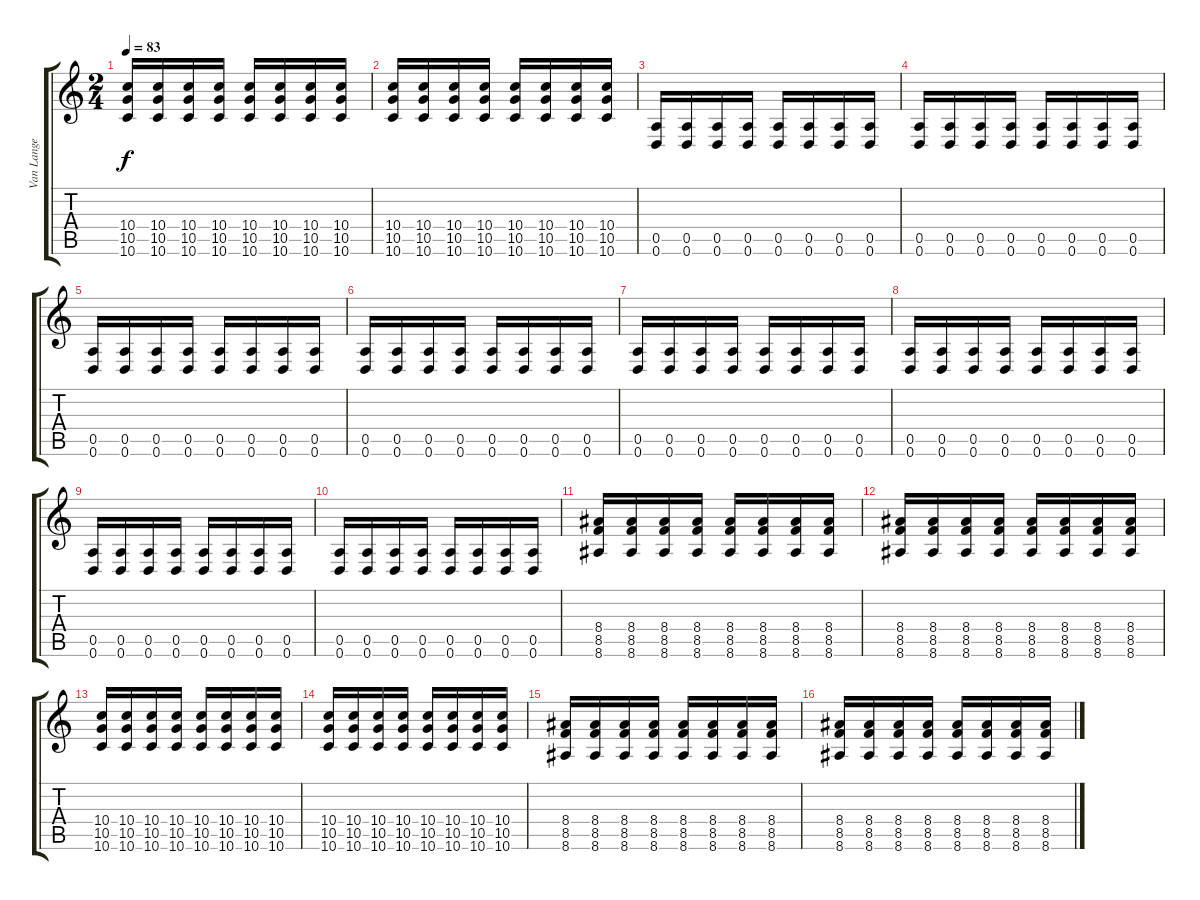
\track ("Van Lange" "Van Lange") {instrument distortionguitar}
\staff {score tabs}
\tuning (E4 B3 G3 D3 A2 D2) {hide}
\ts (2 4)
\tempo 83
\clef g2
\ks c
(10.4 10.5 10.6).16{dy f} (10.4 10.5 10.6).16 (10.4 10.5 10.6).16 (10.4 10.5 10.6).16 (10.4 10.5 10.6).16 (10.4 10.5 10.6).16 (10.4 10.5 10.6).16 (10.4 10.5 10.6).16 |
(10.4 10.5 10.6).16 (10.4 10.5 10.6).16 (10.4 10.5 10.6).16 (10.4 10.5 10.6).16 (10.4 10.5 10.6).16 (10.4 10.5 10.6).16 (10.4 10.5 10.6).16 (10.4 10.5 10.6).16 |
(0.5 0.6).16 (0.5 0.6).16 (0.5 0.6).16 (0.5 0.6).16 (0.5 0.6).16 (0.5 0.6).16 (0.5 0.6).16 (0.5 0.6).16 |
(0.5 0.6).16 (0.5 0.6).16 (0.5 0.6).16 (0.5 0.6).16 (0.5 0.6).16 (0.5 0.6).16 (0.5 0.6).16 (0.5 0.6).16 |
(0.5 0.6).16 (0.5 0.6).16 (0.5 0.6).16 (0.5 0.6).16 (0.5 0.6).16 (0.5 0.6).16 (0.5 0.6).16 (0.5 0.6).16 |
(0.5 0.6).16 (0.5 0.6).16 (0.5 0.6).16 (0.5 0.6).16 (0.5 0.6).16 (0.5 0.6).16 (0.5 0.6).16 (0.5 0.6).16 |
(0.5 0.6).16 (0.5 0.6).16 (0.5 0.6).16 (0.5 0.6).16 (0.5 0.6).16 (0.5 0.6).16 (0.5 0.6).16 (0.5 0.6).16 |
(0.5 0.6).16 (0.5 0.6).16 (0.5 0.6).16 (0.5 0.6).16 (0.5 0.6).16 (0.5 0.6).16 (0.5 0.6).16 (0.5 0.6).16 |
(0.5 0.6).16 (0.5 0.6).16 (0.5 0.6).16 (0.5 0.6).16 (0.5 0.6).16 (0.5 0.6).16 (0.5 0.6).16 (0.5 0.6).16 |
(0.5 0.6).16 (0.5 0.6).16 (0.5 0.6).16 (0.5 0.6).16 (0.5 0.6).16 (0.5 0.6).16 (0.5 0.6).16 (0.5 0.6).16 |
(8.4 8.5 8.6).16 (8.4 8.5 8.6).16 (8.4 8.5 8.6).16 (8.4 8.5 8.6).16 (8.4 8.5 8.6).16 (8.4 8.5 8.6).16 (8.4 8.5 8.6).16 (8.4 8.5 8.6).16 |
(8.4 8.5 8.6).16 (8.4 8.5 8.6).16 (8.4 8.5 8.6).16 (8.4 8.5 8.6).16 (8.4 8.5 8.6).16 (8.4 8.5 8.6).16 (8.4 8.5 8.6).16 (8.4 8.5 8.6).16 |
(10.4 10.5 10.6).16 (10.4 10.5 10.6).16 (10.4 10.5 10.6).16 (10.4 10.5 10.6).16 (10.4 10.5 10.6).16 (10.4 10.5 10.6).16 (10.4 10.5 10.6).16 (10.4 10.5 10.6).16 |
(10.4 10.5 10.6).16 (10.4 10.5 10.6).16 (10.4 10.5 10.6).16 (10.4 10.5 10.6).16 (10.4 10.5 10.6).16 (10.4 10.5 10.6).16 (10.4 10.5 10.6).16 (10.4 10.5 10.6).16 |
(8.4 8.5 8.6).16 (8.4 8.5 8.6).16 (8.4 8.5 8.6).16 (8.4 8.5 8.6).16 (8.4 8.5 8.6).16 (8.4 8.5 8.6).16 (8.4 8.5 8.6).16 (8.4 8.5 8.6).16 |
(8.4 8.5 8.6).16 (8.4 8.5 8.6).16 (8.4 8.5 8.6).16 (8.4 8.5 8.6).16 (8.4 8.5 8.6).16 (8.4 8.5 8.6).16 (8.4 8.5 8.6).16 (8.4 8.5 8.6).16
